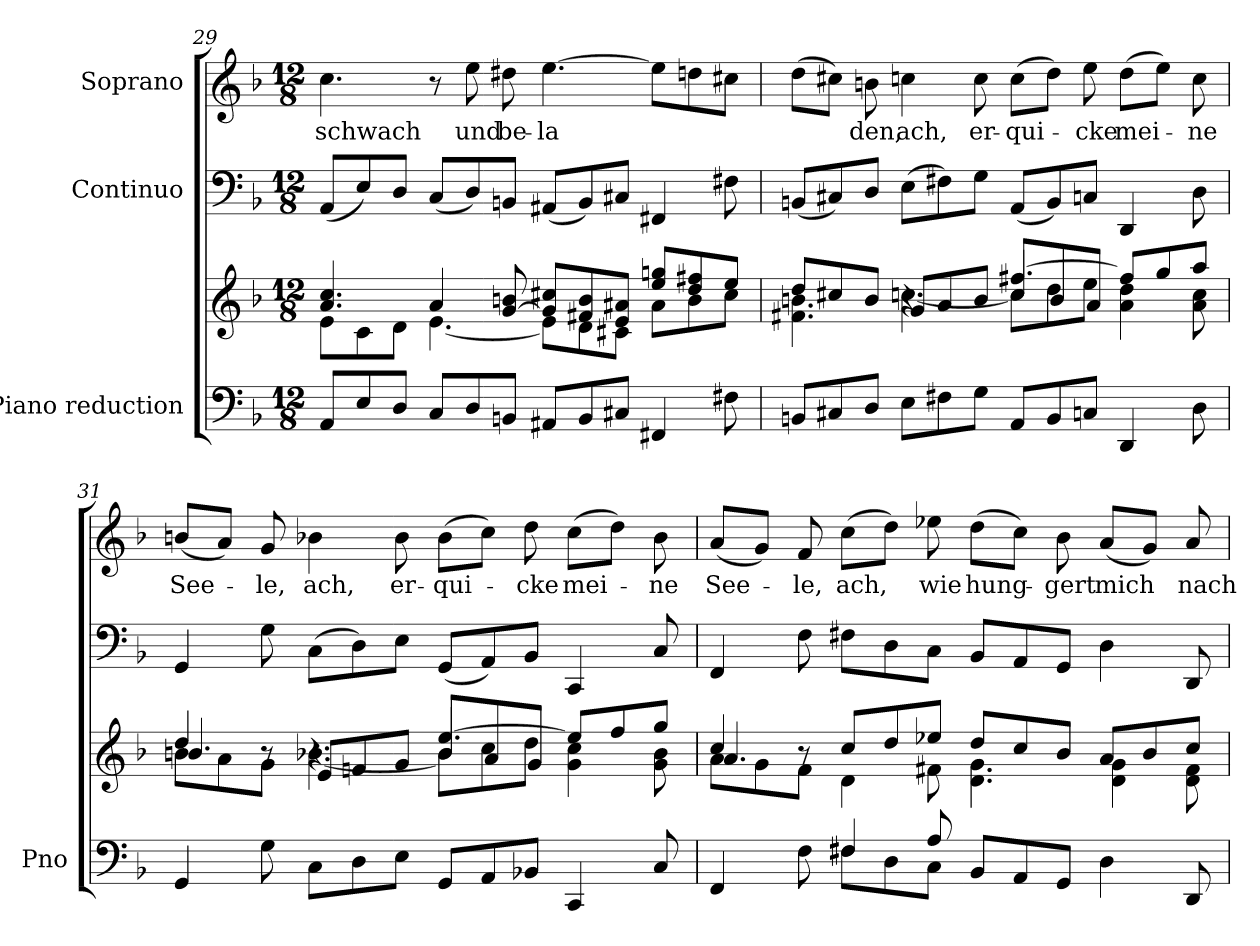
**kern	**kern	**kern	**kern	**text
*part3	*part3	*part2	*part1	*part1
*staff4	*staff3	*staff2	*staff1	*staff1
*I"Piano reduction	*	*I"Continuo	*I"Soprano	*
*I'Pno	*	*	*	*
*clefF4	*clefG2	*clefF4	*clefG2	*
*k[b-]	*k[b-]	*k[b-]	*k[b-]	*
*M12/8	*M12/8	*M12/8	*M12/8	*
=29	=29	=29	=29	=29
*	*^	*	*	*
!	!	!	!	!	!LO:LY:b
8AA/L	4.a/ 4.cc/	8e\L	(8AA/L	4.cc\	schwach
8E/	.	8c\	8E/)	.	.
8D/J	.	8d\J	8D/J	.	.
8C/L	4a/	[4.e\	(8C/L	8r	.
!	!	!	!	!	!LO:LY:b
8D/	.	.	8D/)	8ee\	und
!	!	!	!	!	!LO:LY:b
8BBn/J	[<8g/ 8bn/	.	8BBn/J	8dd#X\	be-
!	!	!	!	!	!LO:LY:b
8AA#X/L	8g/] 8cc#X/L	8e\L]	(8AA#X/L	[4.ee\	-la
8BB/	8f#X/ 8b/	8d\	8BB/)	.	.
8C#X/J	8e/ 8a#X/J	8c#X\J	8C#X/J	.	.
4FF#X/	8ee/ 8ggn/L	8a#\L	4FF#X/	8ee\L]	.
.	8dd/ 8ff#X/	8b\	.	8ddn\	.
8F#X\	8ee/J	8cc#\J	8F#X\	8cc#X\J	.
=30	=30	=30	=30	=30	=30
*	*	*^	*	*	*
8BBn/L	8dd/L	4.f#X\ 4.bn\	4.ryy	(8BBn/L	(8dd\L	.
8C#X/	8cc#X/	.	.	8C#X/)	8cc#X\J)	.
!	!	!	!	!	!	!LO:LY:b
8D/J	8b/J	.	.	8D/J	8bn\	den,
!	!	!	!	!	!	!LO:LY:b
8E\L	4.r	[4.ccn\	8g/L	(8E\L	4ccn\	ach,
8F#X\	.	.	8a/	8F#X\)	.	.
!	!	!	!	!	!	!LO:LY:b
8G\J	.	.	8b/J	8G\J	8cc\	er-
!	!	!	!	!	!	!LO:LY:b
8AA/L	[4.ff#X/	8cc\L]	8cc/L	(8AA/L	(8cc\L	-qui-
8BB/	.	8dd\	8b/	8BB/)	8dd\J)	.
!	!	!	!	!	!	!LO:LY:b
8Cn/J	.	8ee\J	8a/J	8Cn/J	8ee\	-cke
!	!	!	!	!	!	!LO:LY:b
4DD/	8ff#/L]	4a\ 4dd\	4.ryy	4DD/	(8dd\L	mei-
.	8gg/	.	.	.	8ee\J)	.
!	!	!	!	!	!	!LO:LY:b
8D\	8aa/J	8a\ 8cc\	.	8D\	8cc\	-ne
!!LO:PB:g=z
=31	=31	=31	=31	=31	=31	=31
!	!	!	!	!	!	!LO:LY:b
4GG/	4dd/	8bn\L	4.b/	4GG/	(8bn/L	See-
.	.	8a\	.	.	8a/J)	.
!	!	!	!	!	!	!LO:LY:b
8G\	8r	8g\J	.	8G\	8g/	-le,
!	!	!	!	!	!	!LO:LY:b
8C\L	4.r	[<4.b-X\	8e/L	(8C\L	4b-X\	ach,
8D\	.	.	8fn/	8D\)	.	.
!	!	!	!	!	!	!LO:LY:b
8E\J	.	.	8g/J	8E\J	8b-\	er-
!	!	!	!	!	!	!LO:LY:b
8GG/L	[4.ee/	8b-\L]	8b-/L	(8GG/L	(8b-\L	-qui-
8AA/	.	8cc\	8a/	8AA/)	8cc\J)	.
!	!	!	!	!	!	!LO:LY:b
8BB-X/J	.	8dd\J	8g/J	8BB-/J	8dd\	-cke
!	!	!	!	!	!	!LO:LY:b
4CC/	8ee/L]	4g\ 4cc\	4.ryy	4CC/	(8cc\L	mei-
.	8ff/	.	.	.	8dd\J)	.
!	!	!	!	!	!	!LO:LY:b
8C/	8gg/J	8g\ 8b-\	.	8C/	8b-\	-ne
=32	=32	=32	=32	=32	=32	=32
*^	*	*	*	*	*	*
!	!	!	!	!	!	!	!LO:LY:b
4.ryy	4FF/	4cc/	8a\L	4.a/	4FF/	(8a/L	See-
.	.	.	8g\	.	.	8g/J)	.
!	!	!	!	!	!	!	!LO:LY:b
.	8F\	8r	8f\J	.	8F\	8f/	-le,
!	!	!	!	!	!	!	!LO:LY:b
4F#X/	8F#\L	8cc/L	4d\	4.ryy	8F#X\L	(8cc\L	ach,
.	8D\	8dd/	.	.	8D\	8dd\J)	.
!	!	!	!	!	!	!	!LO:LY:b
8A/	8C\J	8ee-X/J	8f#X\	.	8C\J	8ee-X\	wie
!	!	!	!	!	!	!	!LO:LY:b
2.ryy	8BB-/L	8dd/L	4.d\ 4.g\	4.ryy	8BB-/L	(8dd\L	hung-
.	8AA/	8cc/	.	.	8AA/	8cc\J)	.
!	!	!	!	!	!	!	!LO:LY:b
.	8GG/J	8b-/J	.	.	8GG/J	8b-\	-gert
!	!	!	!	!	!	!	!LO:LY:b
.	4D\	8a/L	4d\ 4g\	4.ryy	4D\	(8a/L	mich
.	.	8b-/	.	.	.	8g/J)	.
!	!	!	!	!	!	!	!LO:LY:b
.	8DD/	8cc/J	8d\ 8f#\	.	8DD/	8a/	nach
*v	*v	*	*	*	*	*	*
*	*v	*v	*v	*	*	*
=	=	=	=	=
*-	*-	*-	*-	*-
